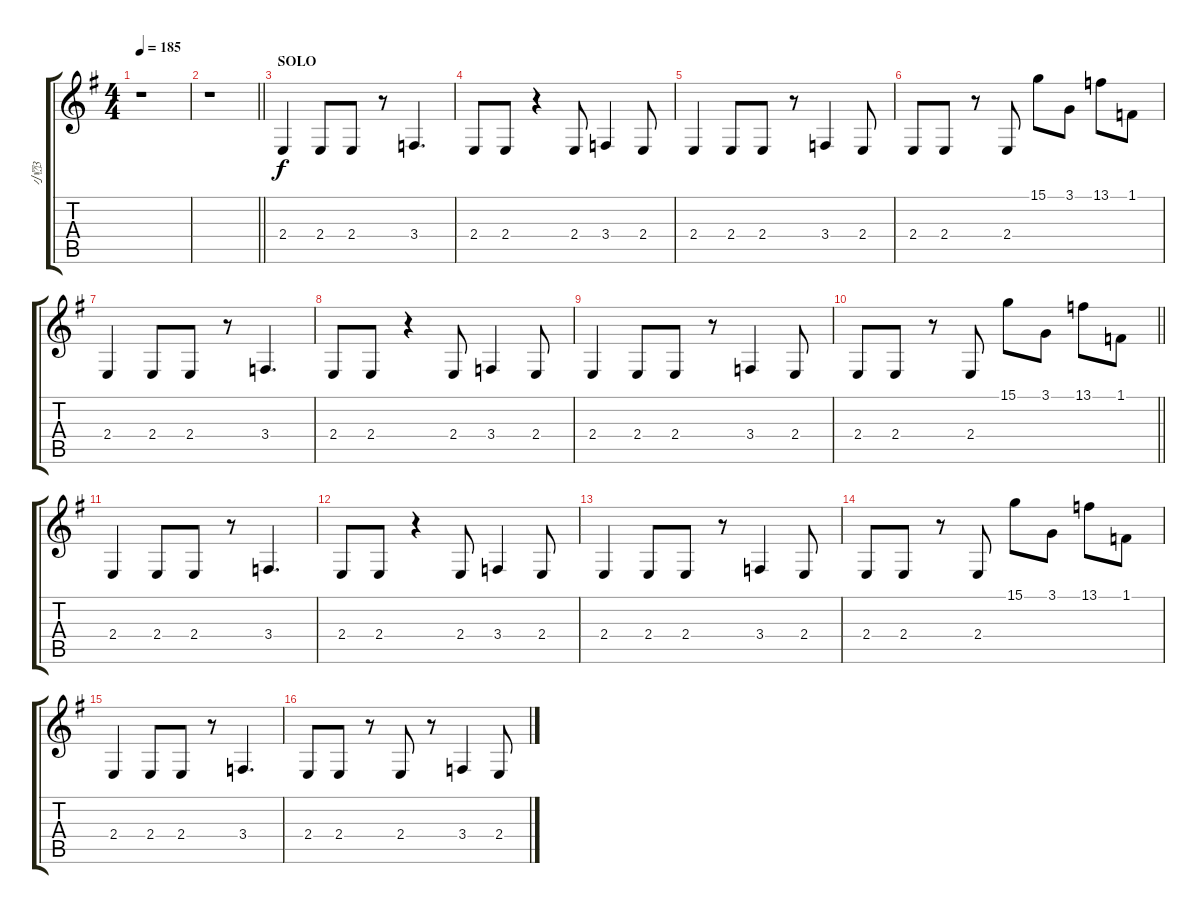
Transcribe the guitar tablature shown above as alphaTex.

\track ("小3" "小3") {instrument synthbrass1}
\staff {score tabs}
\tuning (E4 B3 G3 D3 A2 E2) {hide}
\ts (4 4)
\tempo 185
\clef g2
\ks g
r.1{dy f} |
\barLineRight lightlight
r.1 |
\section ("" "SOLO")
2.4.4 2.4.8 2.4.8 r.8 3.4.4{d} |
2.4.8 2.4.8 r.4 2.4.8 3.4.4 2.4.8 |
2.4.4 2.4.8 2.4.8 r.8 3.4.4 2.4.8 |
2.4.8 2.4.8 r.8 2.4.8 15.1.8 3.1.8 13.1.8 1.1.8 |
2.4.4 2.4.8 2.4.8 r.8 3.4.4{d} |
2.4.8 2.4.8 r.4 2.4.8 3.4.4 2.4.8 |
2.4.4 2.4.8 2.4.8 r.8 3.4.4 2.4.8 |
\barLineRight lightlight
2.4.8 2.4.8 r.8 2.4.8 15.1.8 3.1.8 13.1.8 1.1.8 |
2.4.4 2.4.8 2.4.8 r.8 3.4.4{d} |
2.4.8 2.4.8 r.4 2.4.8 3.4.4 2.4.8 |
2.4.4 2.4.8 2.4.8 r.8 3.4.4 2.4.8 |
2.4.8 2.4.8 r.8 2.4.8 15.1.8 3.1.8 13.1.8 1.1.8 |
2.4.4 2.4.8 2.4.8 r.8 3.4.4{d} |
2.4.8 2.4.8 r.8 2.4.8 r.8 3.4.4{txt ""} 2.4.8
